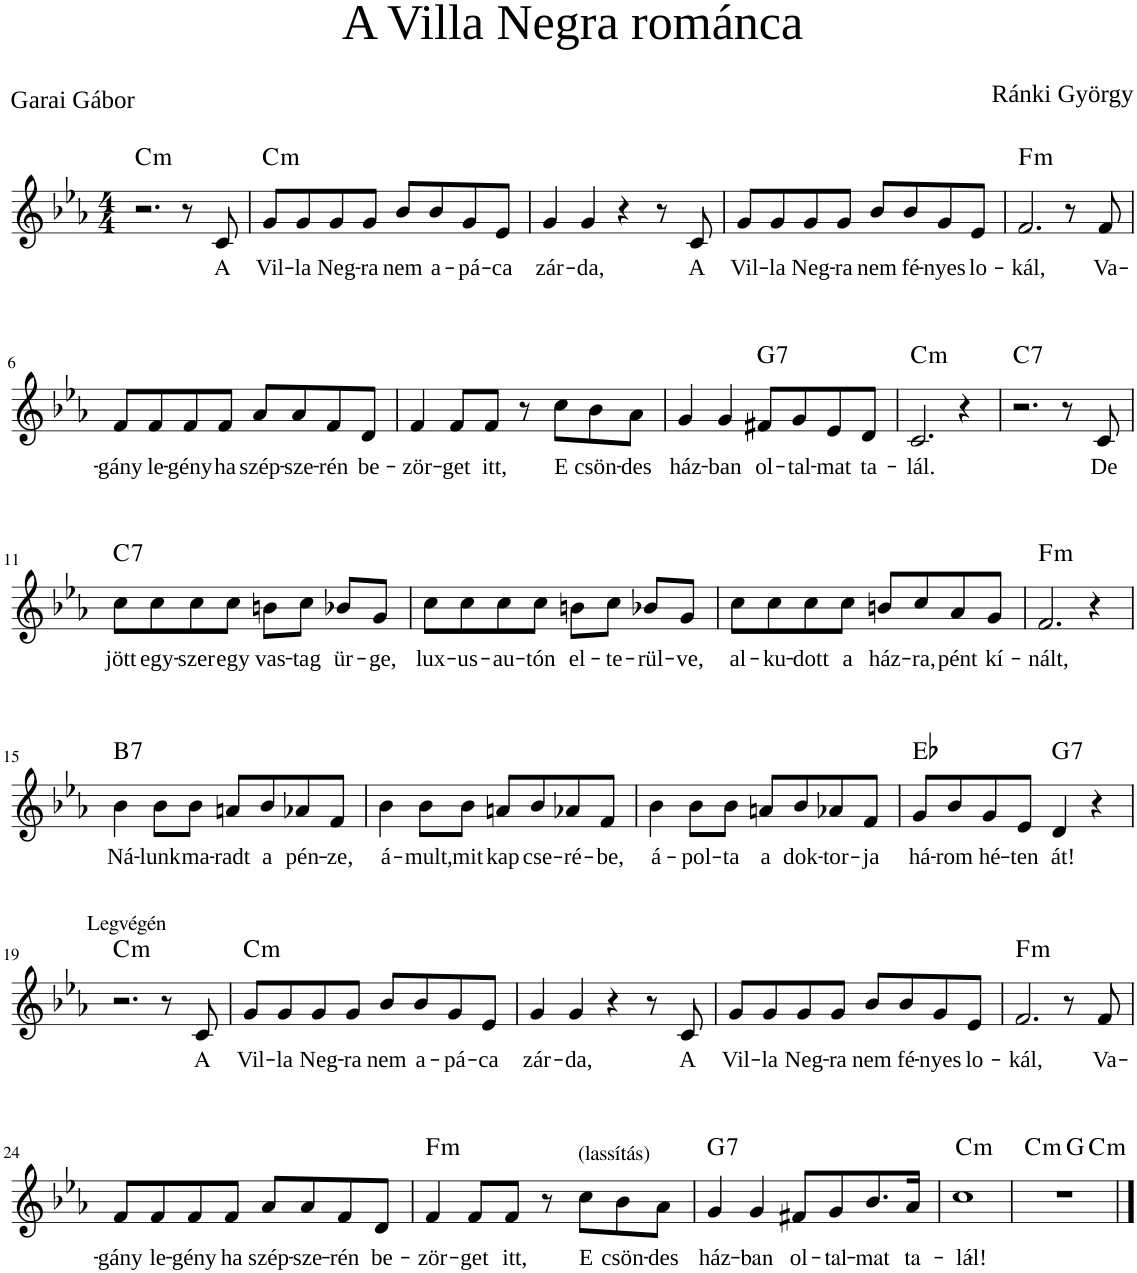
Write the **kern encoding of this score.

**kern	**text	**harte
*part1	*part1	*part1
*staff1	*staff1	*
*I"Piano	*	*
*I'Pno	*	*
*clefG2	*	*
*k[b-e-a-]	*	*
*M4/4	*	*
=1	=1	=1
!	!	!LO:H:kt=m
2.r	.	C:min
8r	.	.
!	!LO:LY:b	!
8c/	A	.
=2	=2	=2
!	!LO:LY:b	!LO:H:kt=m
8g/L	Vil-	C:min
!	!LO:LY:b	!
8g/	-la	.
!	!LO:LY:b	!
8g/	Neg-	.
!	!LO:LY:b	!
8g/J	-ra	.
!	!LO:LY:b	!
8b-/L	nem	.
!	!LO:LY:b	!
8b-/	a-	.
!	!LO:LY:b	!
8g/	-pá-	.
!	!LO:LY:b	!
8e-/J	-ca	.
=3	=3	=3
!	!LO:LY:b	!
4g/	zár-	.
!	!LO:LY:b	!
4g/	-da,	.
4r	.	.
8r	.	.
!	!LO:LY:b	!
8c/	A	.
=4	=4	=4
!	!LO:LY:b	!
8g/L	Vil-	.
!	!LO:LY:b	!
8g/	-la	.
!	!LO:LY:b	!
8g/	Neg-	.
!	!LO:LY:b	!
8g/J	-ra	.
!	!LO:LY:b	!
8b-/L	nem	.
!	!LO:LY:b	!
8b-/	fé-	.
!	!LO:LY:b	!
8g/	-nyes	.
!	!LO:LY:b	!
8e-/J	lo-	.
=5	=5	=5
!	!LO:LY:b	!LO:H:kt=m
2.f/	-kál,	F:min
8r	.	.
!	!LO:LY:b	!
8f/	Va-	.
!!LO:LB:g=z
=6	=6	=6
!	!LO:LY:b	!
8f/L	-gány	.
!	!LO:LY:b	!
8f/	le-	.
!	!LO:LY:b	!
8f/	-gény	.
!	!LO:LY:b	!
8f/J	ha	.
!	!LO:LY:b	!
8a-/L	szép-	.
!	!LO:LY:b	!
8a-/	-sze-	.
!	!LO:LY:b	!
8f/	-rén	.
!	!LO:LY:b	!
8d/J	be-	.
=7	=7	=7
!	!LO:LY:b	!
4f/	-zör-	.
!	!LO:LY:b	!
8f/L	-get	.
!	!LO:LY:b	!
8f/J	itt,	.
8r	.	.
!	!LO:LY:b	!
8cc\L	E	.
!	!LO:LY:b	!
8b-\	csön-	.
!	!LO:LY:b	!
8a-\J	-des	.
=8	=8	=8
!	!LO:LY:b	!
4g/	ház-	.
!	!LO:LY:b	!
4g/	-ban	.
!	!LO:LY:b	!LO:H:kt=7
8f#X/L	ol-	G:7
!	!LO:LY:b	!
8g/	-tal-	.
!	!LO:LY:b	!
8e-/	-mat	.
!	!LO:LY:b	!
8d/J	ta-	.
=9	=9	=9
!	!LO:LY:b	!LO:H:kt=m
2.c/	-lál.	C:min
4r	.	.
=10	=10	=10
!	!	!LO:H:kt=7
2.r	.	C:7
8r	.	.
!	!LO:LY:b	!
8c/	De	.
!!LO:LB:g=z
=11	=11	=11
!	!LO:LY:b	!LO:H:kt=7
8cc\L	jött	C:7
!	!LO:LY:b	!
8cc\	egy-	.
!	!LO:LY:b	!
8cc\	-szer	.
!	!LO:LY:b	!
8cc\J	egy	.
!	!LO:LY:b	!
8bn\L	vas-	.
!	!LO:LY:b	!
8cc\J	-tag	.
!	!LO:LY:b	!
8b-X/L	ür-	.
!	!LO:LY:b	!
8g/J	-ge,	.
=12	=12	=12
!	!LO:LY:b	!
8cc\L	lux-	.
!	!LO:LY:b	!
8cc\	-us-	.
!	!LO:LY:b	!
8cc\	au-	.
!	!LO:LY:b	!
8cc\J	-tón	.
!	!LO:LY:b	!
8bn\L	el-	.
!	!LO:LY:b	!
8cc\J	-te-	.
!	!LO:LY:b	!
8b-X/L	-rül-	.
!	!LO:LY:b	!
8g/J	-ve,	.
=13	=13	=13
!	!LO:LY:b	!
8cc\L	al-	.
!	!LO:LY:b	!
8cc\	-ku-	.
!	!LO:LY:b	!
8cc\	-dott	.
!	!LO:LY:b	!
8cc\J	a	.
!	!LO:LY:b	!
8bn/L	ház-	.
!	!LO:LY:b	!
8cc/	-ra,	.
!	!LO:LY:b	!
8a-/	pént	.
!	!LO:LY:b	!
8g/J	kí-	.
=14	=14	=14
!	!LO:LY:b	!LO:H:kt=m
2.f/	-nált,	F:min
4r	.	.
!!LO:LB:g=z
=15	=15	=15
!	!LO:LY:b	!LO:H:kt=7
4b-\	Ná-	B:7
!	!LO:LY:b	!
8b-\L	-lunk	.
!	!LO:LY:b	!
8b-\J	ma-	.
!	!LO:LY:b	!
8an/L	-radt	.
!	!LO:LY:b	!
8b-/	a	.
!	!LO:LY:b	!
8a-X/	pén-	.
!	!LO:LY:b	!
8f/J	-ze,	.
=16	=16	=16
!	!LO:LY:b	!
4b-\	á-	.
!	!LO:LY:b	!
8b-\L	-mult,	.
!	!LO:LY:b	!
8b-\J	mit	.
!	!LO:LY:b	!
8an/L	kap	.
!	!LO:LY:b	!
8b-/	cse-	.
!	!LO:LY:b	!
8a-X/	-ré-	.
!	!LO:LY:b	!
8f/J	-be,	.
=17	=17	=17
!	!LO:LY:b	!
4b-\	á-	.
!	!LO:LY:b	!
8b-\L	-pol-	.
!	!LO:LY:b	!
8b-\J	-ta	.
!	!LO:LY:b	!
8an/L	a	.
!	!LO:LY:b	!
8b-/	dok-	.
!	!LO:LY:b	!
8a-X/	-tor-	.
!	!LO:LY:b	!
8f/J	-ja	.
=18	=18	=18
!	!LO:LY:b	!
8g/L	há-	Eb:maj
!	!LO:LY:b	!
8b-/	-rom	.
!	!LO:LY:b	!
8g/	hé-	.
!	!LO:LY:b	!
8e-/J	-ten	.
!	!LO:LY:b	!LO:H:kt=7
4d/	át!	G:7
4r	.	.
!!LO:LB:g=z
=19	=19	=19
!LO:TX:a:t=Legvégén	!	!LO:H:kt=m
2.r	.	C:min
8r	.	.
!	!LO:LY:b	!
8c/	A	.
=20	=20	=20
!	!LO:LY:b	!LO:H:kt=m
8g/L	Vil-	C:min
!	!LO:LY:b	!
8g/	-la	.
!	!LO:LY:b	!
8g/	Neg-	.
!	!LO:LY:b	!
8g/J	-ra	.
!	!LO:LY:b	!
8b-/L	nem	.
!	!LO:LY:b	!
8b-/	a-	.
!	!LO:LY:b	!
8g/	-pá-	.
!	!LO:LY:b	!
8e-/J	-ca	.
=21	=21	=21
!	!LO:LY:b	!
4g/	zár-	.
!	!LO:LY:b	!
4g/	-da,	.
4r	.	.
8r	.	.
!	!LO:LY:b	!
8c/	A	.
=22	=22	=22
!	!LO:LY:b	!
8g/L	Vil-	.
!	!LO:LY:b	!
8g/	-la	.
!	!LO:LY:b	!
8g/	Neg-	.
!	!LO:LY:b	!
8g/J	-ra	.
!	!LO:LY:b	!
8b-/L	nem	.
!	!LO:LY:b	!
8b-/	fé-	.
!	!LO:LY:b	!
8g/	-nyes	.
!	!LO:LY:b	!
8e-/J	lo-	.
=23	=23	=23
!	!LO:LY:b	!LO:H:kt=m
2.f/	-kál,	F:min
8r	.	.
!	!LO:LY:b	!
8f/	Va-	.
!!LO:LB:g=z
=24	=24	=24
!	!LO:LY:b	!
8f/L	-gány	.
!	!LO:LY:b	!
8f/	le-	.
!	!LO:LY:b	!
8f/	-gény	.
!	!LO:LY:b	!
8f/J	ha	.
!	!LO:LY:b	!
8a-/L	szép-	.
!	!LO:LY:b	!
8a-/	-sze-	.
!	!LO:LY:b	!
8f/	-rén	.
!	!LO:LY:b	!
8d/J	be-	.
=25	=25	=25
!	!LO:LY:b	!LO:H:kt=m
4f/	-zör-	F:min
!	!LO:LY:b	!
8f/L	-get	.
!	!LO:LY:b	!
8f/J	itt,	.
8r	.	.
!LO:TX:a:t=(lassítás)	!	!
!	!LO:LY:b	!
8cc\L	E	.
!	!LO:LY:b	!
8b-\	csön-	.
!	!LO:LY:b	!
8a-\J	-des	.
=26	=26	=26
!	!LO:LY:b	!LO:H:kt=7
4g/	ház-	G:7
!	!LO:LY:b	!
4g/	-ban	.
!	!LO:LY:b	!
8f#X/L	ol-	.
!	!LO:LY:b	!
8g/	-tal-	.
!	!LO:LY:b	!
8.b-/	-mat	.
!	!LO:LY:b	!
16a-/Jk	ta-	.
=27	=27	=27
!	!LO:LY:b	!LO:H:kt=m
1cc	-lál!-	C:min
=28	=28	=28
!	!	!LO:H:kt=m
*^	*	*
*	*^	*	*
1r	4ryy	2ryy	.	C:min
.	2.ryy	.	.	G:maj
!	!	!	!	!LO:H:kt=m
.	.	2ryy	.	C:min
*v	*v	*v	*	*
==	==	==
*-	*-	*-
